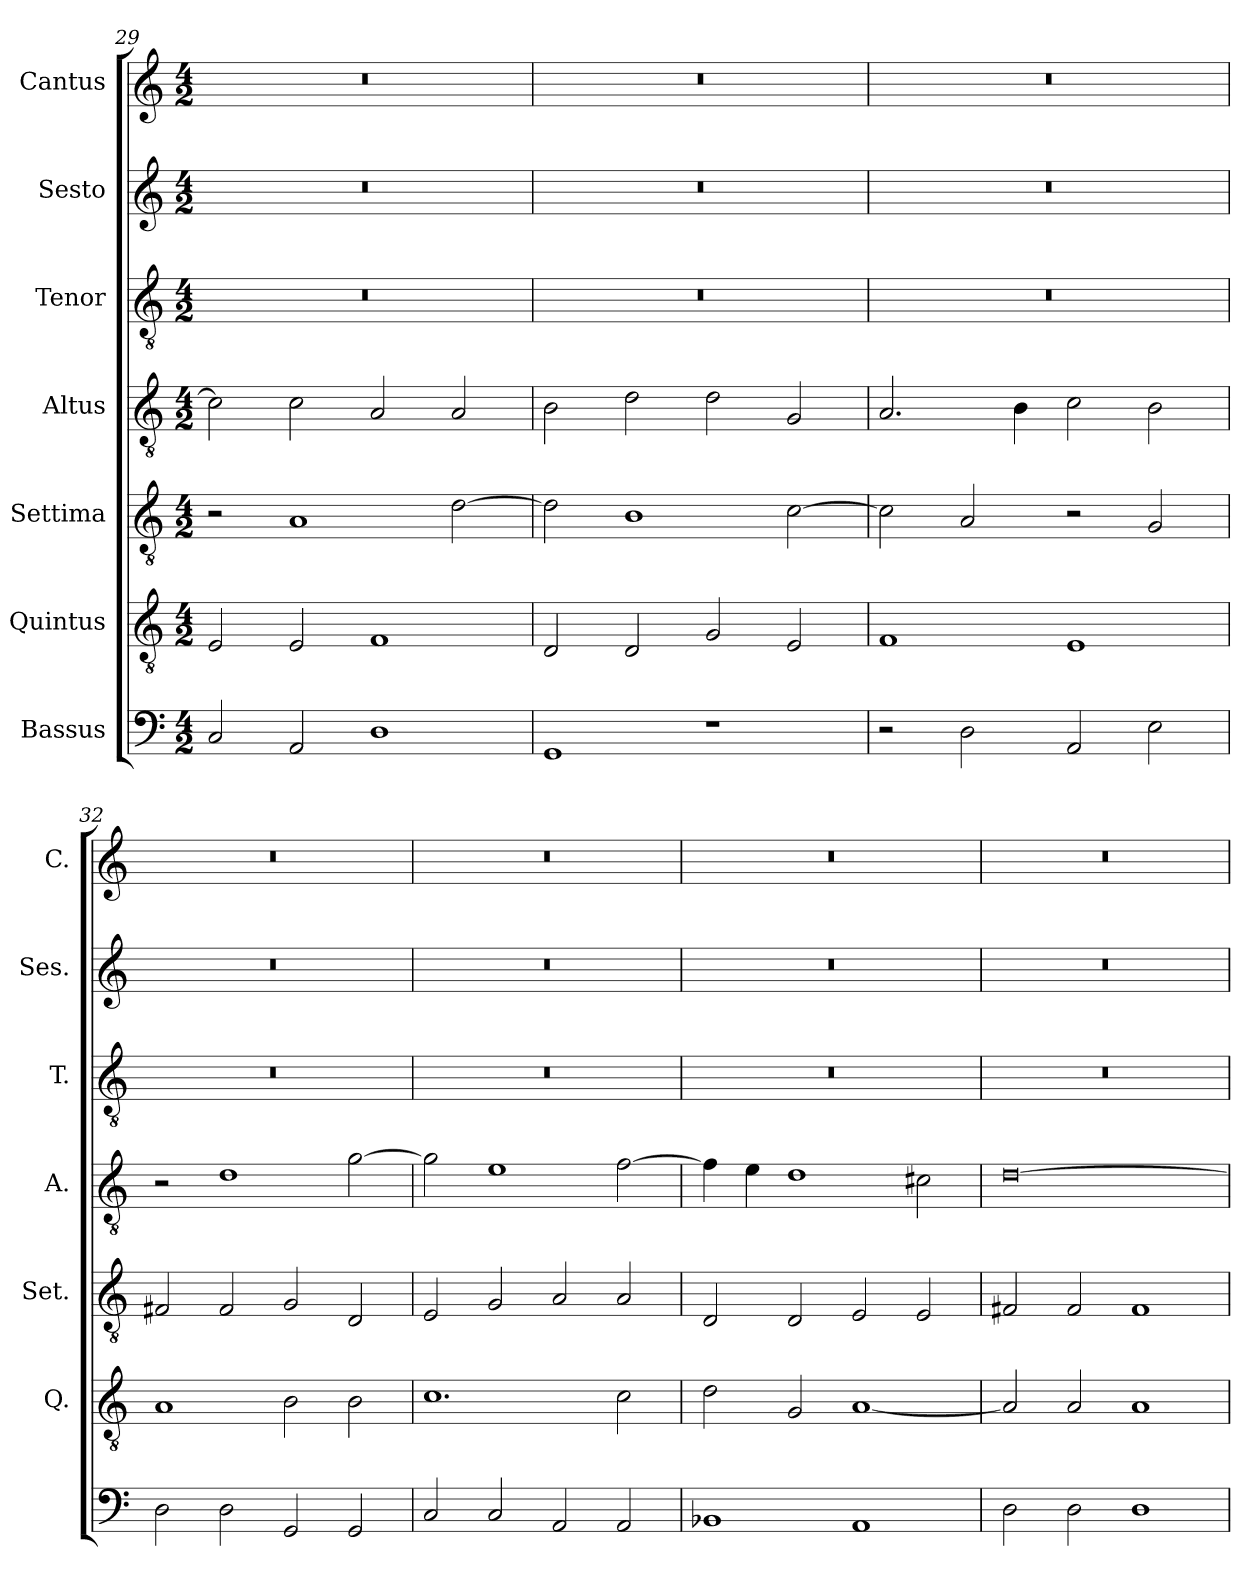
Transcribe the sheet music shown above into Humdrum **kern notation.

**kern	**kern	**kern	**kern	**kern	**kern	**kern
*part7	*part6	*part5	*part4	*part3	*part2	*part1
*staff7	*staff6	*staff5	*staff4	*staff3	*staff2	*staff1
*I"Bassus	*I"Quintus	*I"Settima	*I"Altus	*I"Tenor	*I"Sesto	*I"Cantus
*	*I'Q.	*I'Set.	*I'A.	*I'T.	*I'Ses.	*I'C.
*clefF4	*clefGv2	*clefGv2	*clefGv2	*clefGv2	*clefG2	*clefG2
*k[]	*k[]	*k[]	*k[]	*k[]	*k[]	*k[]
*M4/2	*M4/2	*M4/2	*M4/2	*M4/2	*M4/2	*M4/2
=29	=29	=29	=29	=29	=29	=29
2C/	2E/	2r	2c\]	0r	0r	0r
2AA/	2E/	1A	2c\	.	.	.
1D	1F	.	2A/	.	.	.
.	.	[2d\	2A/	.	.	.
=30	=30	=30	=30	=30	=30	=30
1GG	2D/	2d\]	2B\	0r	0r	0r
.	2D/	1B	2d\	.	.	.
1r	2G/	.	2d\	.	.	.
.	2E/	[2c\	2G/	.	.	.
!!LO:PB:g=z
=31	=31	=31	=31	=31	=31	=31
2r	1F	2c\]	2.A/	0r	0r	0r
2D\	.	2A/	.	.	.	.
.	.	.	4B\	.	.	.
2AA/	1E	2r	2c\	.	.	.
2E\	.	2G/	2B\	.	.	.
=32	=32	=32	=32	=32	=32	=32
2D\	1A	2F#X/	2r	0r	0r	0r
2D\	.	2F#/	1d	.	.	.
2GG/	2B\	2G/	.	.	.	.
2GG/	2B\	2D/	[2g\	.	.	.
=33	=33	=33	=33	=33	=33	=33
2C/	1.c	2E/	2g\]	0r	0r	0r
2C/	.	2G/	1e	.	.	.
2AA/	.	2A/	.	.	.	.
2AA/	2c\	2A/	[2f\	.	.	.
=34	=34	=34	=34	=34	=34	=34
1BB-X	2d\	2D/	4f\]	0r	0r	0r
.	.	.	4e\	.	.	.
.	2G/	2D/	1d	.	.	.
1AA	[1A	2E/	.	.	.	.
.	.	2E/	2c#X\	.	.	.
=35	=35	=35	=35	=35	=35	=35
2D\	2A/]	2F#X/	[0d	0r	0r	0r
2D\	2A/	2F#/	.	.	.	.
1D	1A	1F#	.	.	.	.
=	=	=	=	=	=	=
*-	*-	*-	*-	*-	*-	*-
